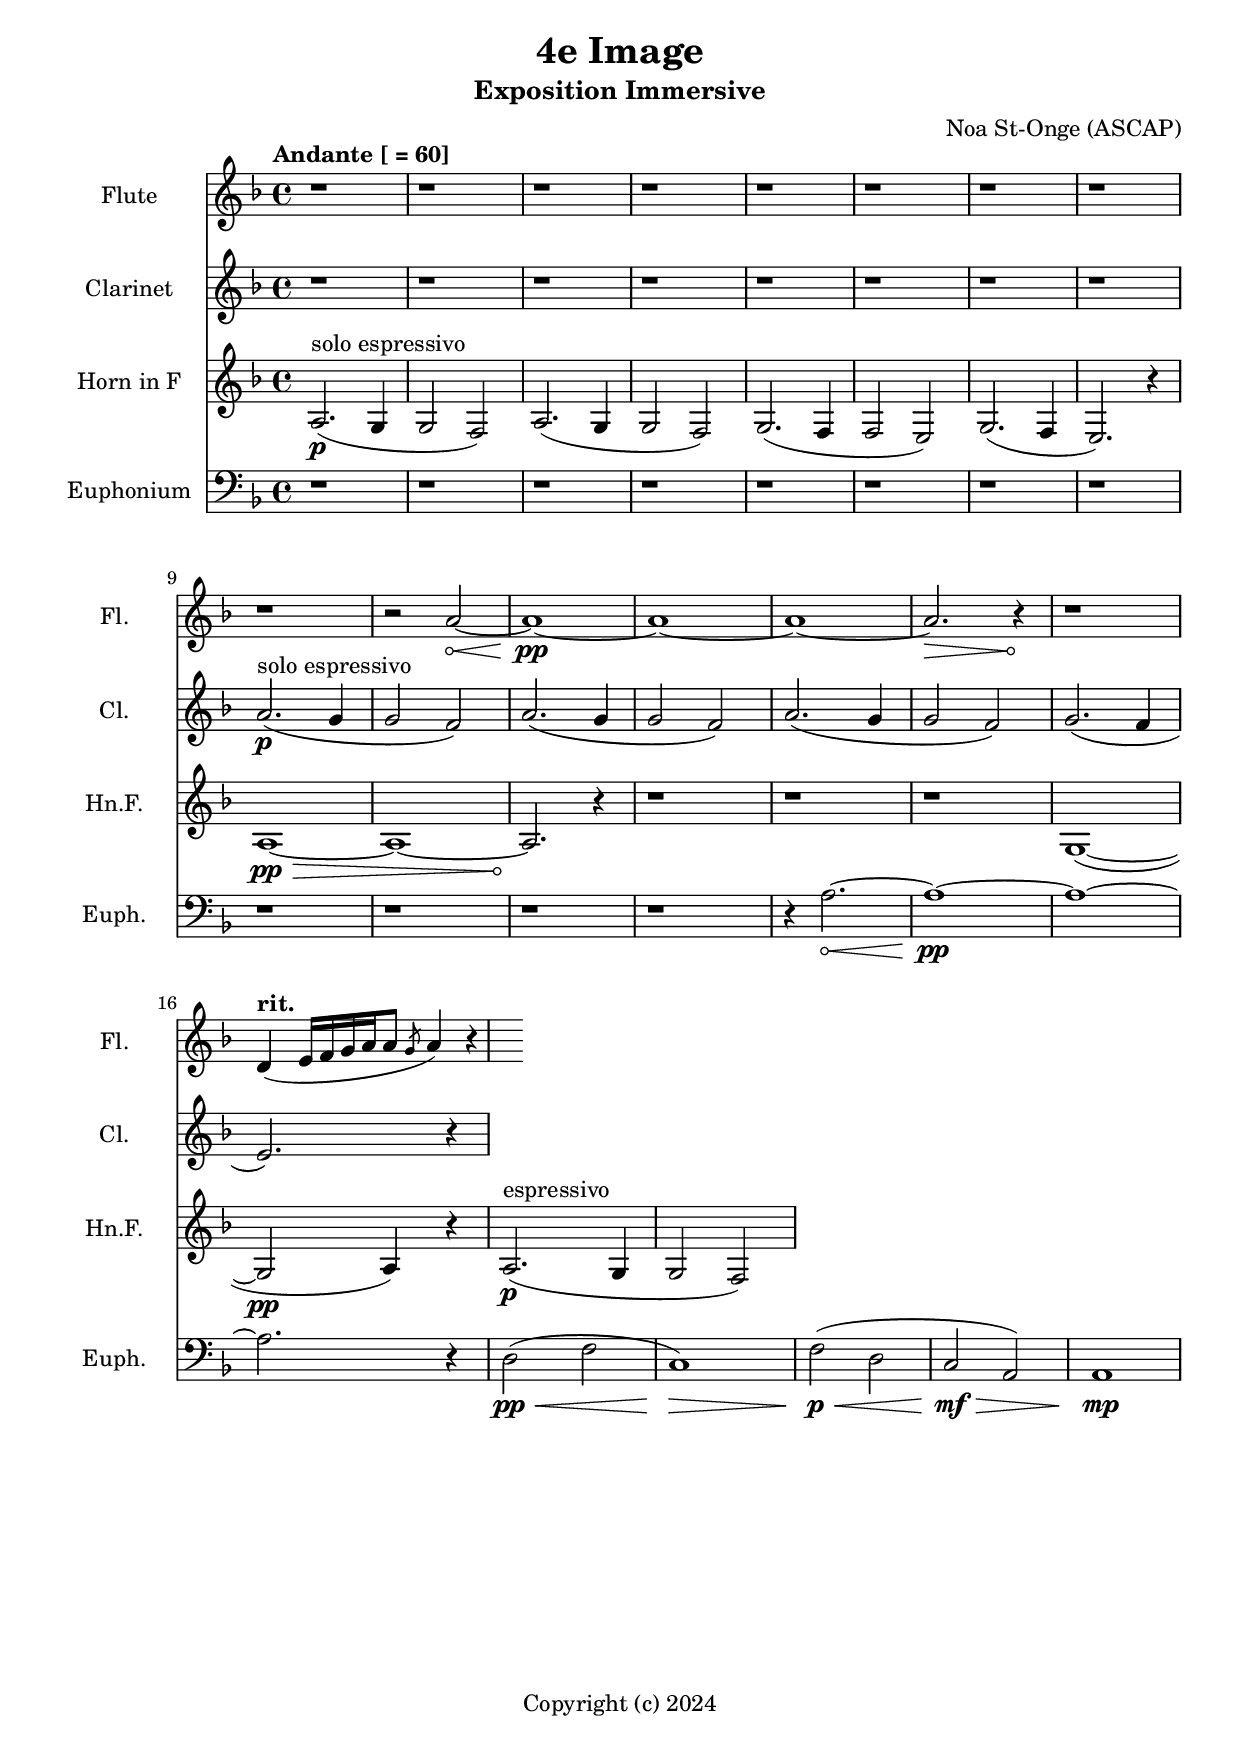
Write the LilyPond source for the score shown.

\version "2.24.2"

\header {
  title = "4e Image"
  subtitle = "Exposition Immersive"
  composer = "Noa St-Onge (ASCAP)"
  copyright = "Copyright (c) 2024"
  % Remove default LilyPond tagline
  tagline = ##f
}

global = {
  \time 4/4
  \tempo "Andante [ = 60]"
  \key f \major
}

flute = \relative c'' {
  \global
  % Music follows here.
   \repeat unfold 9 {r1} r2
   \override Hairpin.circled-tip = ##t
    a2\< ~ a1\!\pp ~ a1 ~ a1 ~ a2.\> r4\! r1
     
  \tempo \markup { "rit. " } d,4 (e16 [f16 g16 a16 a8] \slashedGrace g8 a4) r4
   
}

clarinet = \relative c'' {
  \global
  \transposition bes
  % Music follows here.
  
  \repeat unfold 8 {r1}
  a2.\p^"solo espressivo"( g4 g2 f2)
  a2.( g4 g2 f2)
  a2.( g4 g2 f2) 
  g2.( f4 \break e2.) r4

  
}

hornF = \relative c' {
  \global
  \transposition f
  
  a2.\p^"solo espressivo"( g4 g2 f2)
  a2.( g4 g2 f2)
  g2.( f4 f2 e2)
  g2.( f4 e2.) r4 \break
  
  
  \override Hairpin.circled-tip = ##t
  a1\>\pp ~ a1 ~ a2.\!
  
  r4 \repeat unfold 3 {r1}
  
  g1( ~ g2\pp a4) r4
  
  a2.\p^"espressivo"( g4 g2 f2)
  
}

euphonium = \relative c {
  \global
  % Music follows here.
  
  \repeat unfold 12 {r1} r4
  
  \once \override Hairpin.circled-tip = ##t
  a'2.\< ~ a1\!\pp ~ a1 ~ a2. r4
  
  d,2\pp\<( f2 c1\!)\>
  f2\!\p\<( d2 c2\!\mf\> a2) a1\!\mp
}

flutePart = \new Staff \with {
  instrumentName = "Flute"
  shortInstrumentName = "Fl."
  midiInstrument = "flute"
} \flute

clarinetPart = \new Staff \with {
  instrumentName = "Clarinet"
  shortInstrumentName = "Cl."
  midiInstrument = "clarinet"
} \clarinet

hornFPart = \new Staff \with {
  instrumentName = "Horn in F"
  shortInstrumentName = "Hn.F."
  midiInstrument = "french horn"
} \hornF

euphoniumPart = \new Staff \with {
  instrumentName = "Euphonium"
  shortInstrumentName = "Euph."
  midiInstrument = "trombone"
} { \clef bass \euphonium }

\score {
  <<
    \flutePart
    \transpose c c \clarinetPart
    \transpose c c \hornFPart
    \euphoniumPart
  >>
      \layout {
      indent = 25
      short-indent = 20
    }
  \midi {
    \tempo 4=60
  }
}
